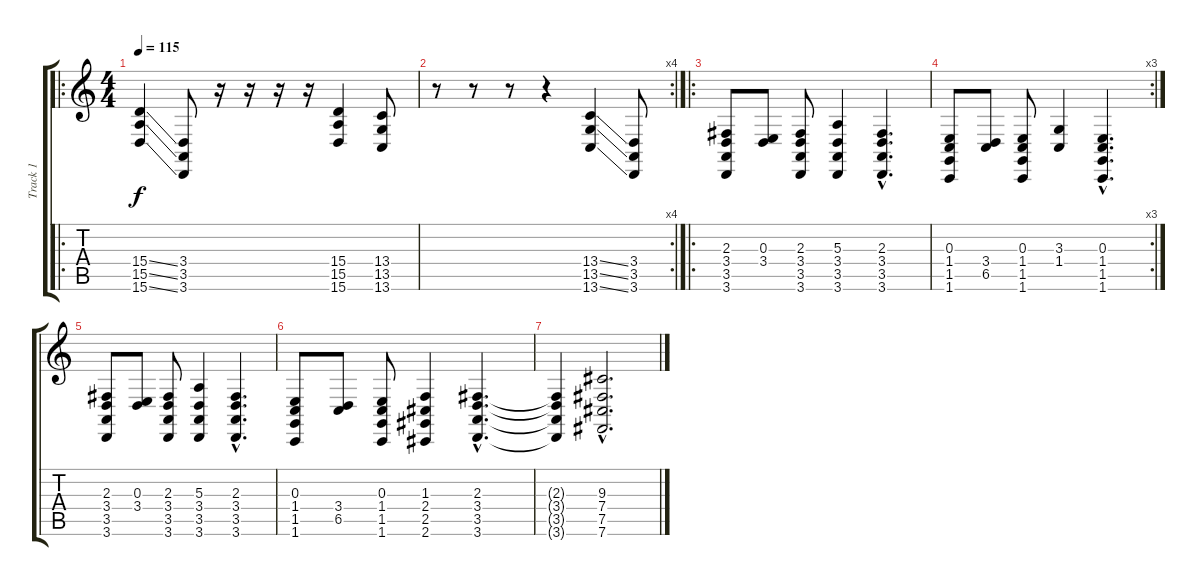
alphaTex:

\track ("Track 1" "Track 1") {instrument stringensemble1}
\staff {score tabs}
\tuning (Db4 Ab3 E3 B2 Gb2 B1) {hide}
\ro
\ts (4 4)
\tempo 115
\clef g2
\ks c
(15.4{ss} 15.5{ss} 15.6{ss}).4{dy f} (3.4 3.5 3.6).8 r.16 r.16 r.16 r.16 (15.4 15.5 15.6).4 (13.4 13.5 13.6).8 |
\rc 4
r.8 r.8 r.8 r.4 (13.4{ss} 13.5{ss} 13.6{ss}).4 (3.4 3.5 3.6).8 |
\ro
(2.3 3.4 3.5 3.6).8 (0.3 3.4).8 (2.3 3.4 3.5 3.6).8 (5.3 3.4 3.5 3.6).4 (2.3{hac} 3.4{hac} 3.5{hac} 3.6{hac}).4{d} |
\rc 3
(0.3 1.4 1.5 1.6).8 (3.4 6.5).8 (0.3 1.4 1.5 1.6).8 (3.3 1.4).4 (0.3{hac} 1.4{hac} 1.5{hac} 1.6{hac}).4{d} |
(2.3 3.4 3.5 3.6).8 (0.3 3.4).8 (2.3 3.4 3.5 3.6).8 (5.3 3.4 3.5 3.6).4 (2.3{hac} 3.4{hac} 3.5{hac} 3.6{hac}).4{d} |
(0.3 1.4 1.5 1.6).8 (3.4 6.5).8 (0.3 1.4 1.5 1.6).8 (1.3 2.4 2.5 2.6).4 (2.3{hac} 3.4{hac} 3.5{hac} 3.6{hac}).4{d} |
(2.3{t} 3.4{t} 3.5{t} 3.6{t}).4 (9.3{hac} 7.4{hac} 7.5{hac} 7.6{hac}).2{d}
